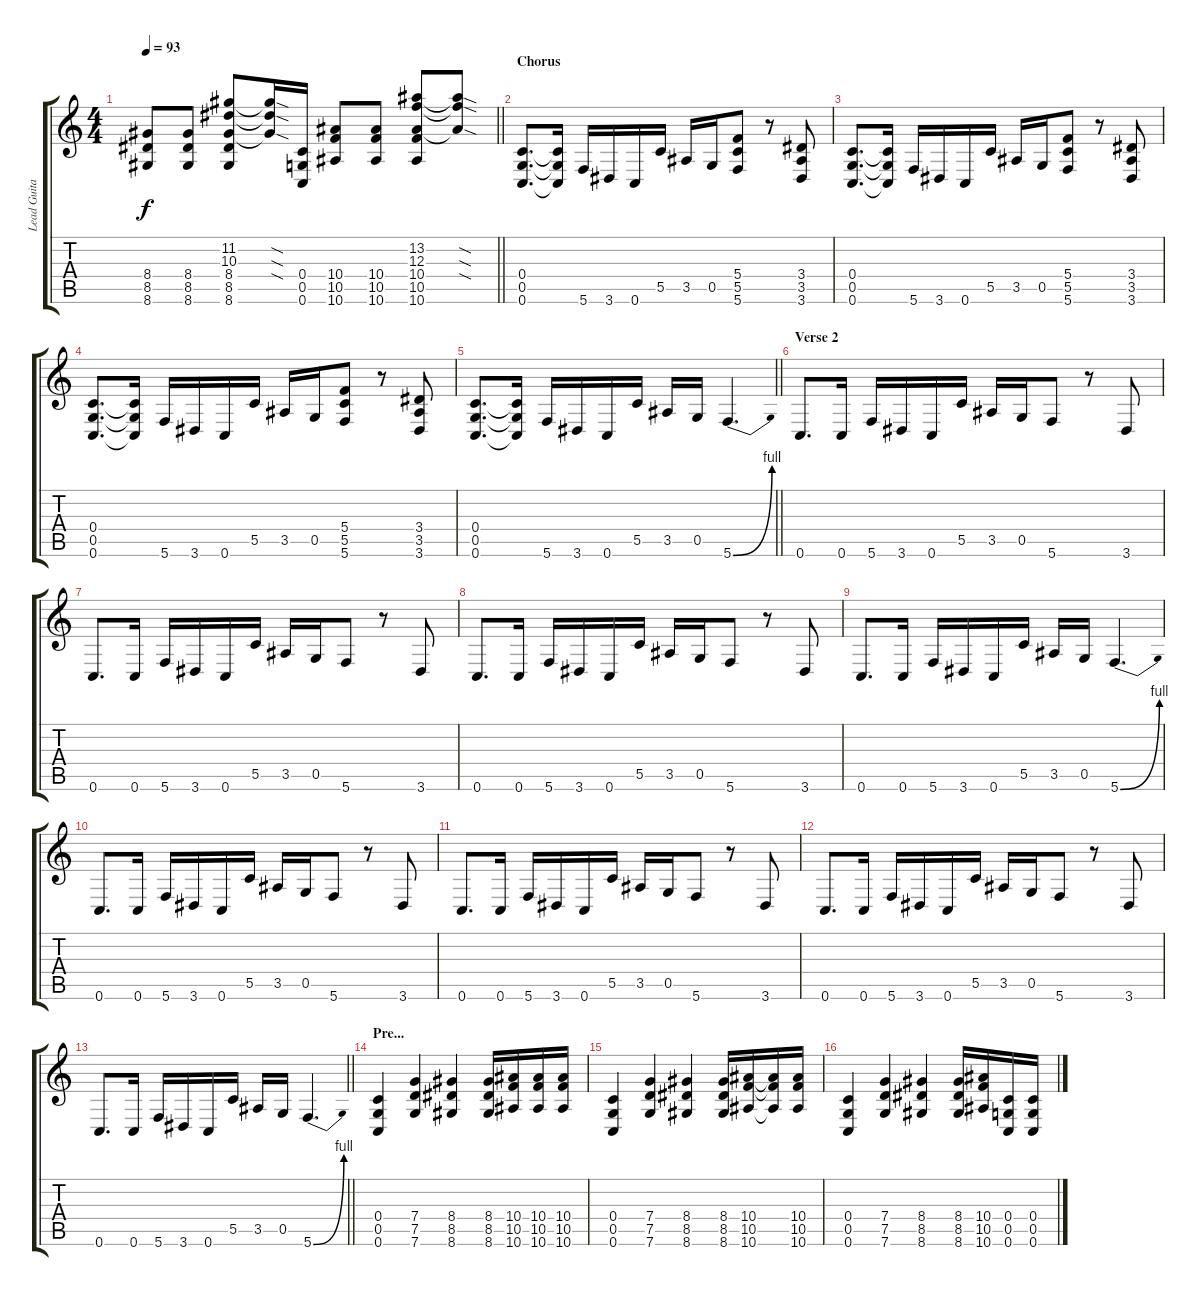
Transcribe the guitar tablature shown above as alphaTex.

\track ("Lead Guitar" "Lead Guita") {instrument distortionguitar}
\staff {score tabs}
\tuning (D4 A3 F3 C3 G2 C2) {hide}
\ts (4 4)
\tempo 93
\clef g2
\barLineRight lightlight
\ks c
(8.4 8.5 8.6).8{dy f} (8.4 8.5 8.6).8 (11.2 10.3 8.4 8.5 8.6).8 (11.2{sod t} 10.3{sod t} 8.4{sod t}).16 (0.4 0.5 0.6).16 (10.4 10.5 10.6).8 (10.4 10.5 10.6).8 (13.2 12.3 10.4 10.5 10.6).8 (13.2{sod t} 12.3{sod t} 10.4{sod t}).8 |
\section ("" "Chorus")
(0.4 0.5 0.6).8{d} (0.4{t} 0.5{t} 0.6{t}).16 5.6.16 3.6.16 0.6.16 5.5.16 3.5.16 0.5.16 (5.4 5.5 5.6).8 r.8 (3.4 3.5 3.6).8 |
(0.4 0.5 0.6).8{d} (0.4{t} 0.5{t} 0.6{t}).16 5.6.16 3.6.16 0.6.16 5.5.16 3.5.16 0.5.16 (5.4 5.5 5.6).8 r.8 (3.4 3.5 3.6).8 |
(0.4 0.5 0.6).8{d} (0.4{t} 0.5{t} 0.6{t}).16 5.6.16 3.6.16 0.6.16 5.5.16 3.5.16 0.5.16 (5.4 5.5 5.6).8 r.8 (3.4 3.5 3.6).8 |
\barLineRight lightlight
(0.4 0.5 0.6).8{d} (0.4{t} 0.5{t} 0.6{t}).16 5.6.16 3.6.16 0.6.16 5.5.16 3.5.16 0.5.16 5.6{be (bend 0 0 60 4)}.4{d} |
\section ("" "Verse 2")
0.6.8{d} 0.6.16 5.6.16 3.6.16 0.6.16 5.5.16 3.5.16 0.5.16 5.6.8 r.8 3.6.8 |
0.6.8{d} 0.6.16 5.6.16 3.6.16 0.6.16 5.5.16 3.5.16 0.5.16 5.6.8 r.8 3.6.8 |
0.6.8{d} 0.6.16 5.6.16 3.6.16 0.6.16 5.5.16 3.5.16 0.5.16 5.6.8 r.8 3.6.8 |
0.6.8{d} 0.6.16 5.6.16 3.6.16 0.6.16 5.5.16 3.5.16 0.5.16 5.6{be (bend 0 0 60 4)}.4{d} |
0.6.8{d} 0.6.16 5.6.16 3.6.16 0.6.16 5.5.16 3.5.16 0.5.16 5.6.8 r.8 3.6.8 |
0.6.8{d} 0.6.16 5.6.16 3.6.16 0.6.16 5.5.16 3.5.16 0.5.16 5.6.8 r.8 3.6.8 |
0.6.8{d} 0.6.16 5.6.16 3.6.16 0.6.16 5.5.16 3.5.16 0.5.16 5.6.8 r.8 3.6.8 |
\barLineRight lightlight
0.6.8{d} 0.6.16 5.6.16 3.6.16 0.6.16 5.5.16 3.5.16 0.5.16 5.6{be (bend 0 0 60 4)}.4{d} |
\section ("" "Pre...")
(0.4 0.5 0.6).4 (7.4 7.5 7.6).4 (8.4 8.5 8.6).4 (8.4 8.5 8.6).16 (10.4 10.5 10.6).16 (10.4 10.5 10.6).16 (10.4 10.5 10.6).16 |
(0.4 0.5 0.6).4 (7.4 7.5 7.6).4 (8.4 8.5 8.6).4 (8.4 8.5 8.6).16 (10.4 10.5 10.6).16 (10.4{t} 10.5{t} 10.6{t}).16 (10.4 10.5 10.6).16 |
(0.4 0.5 0.6).4 (7.4 7.5 7.6).4 (8.4 8.5 8.6).4 (8.4 8.5 8.6).16 (10.4 10.5 10.6).16 (0.4 0.5 0.6).16 (0.4 0.5 0.6).16
